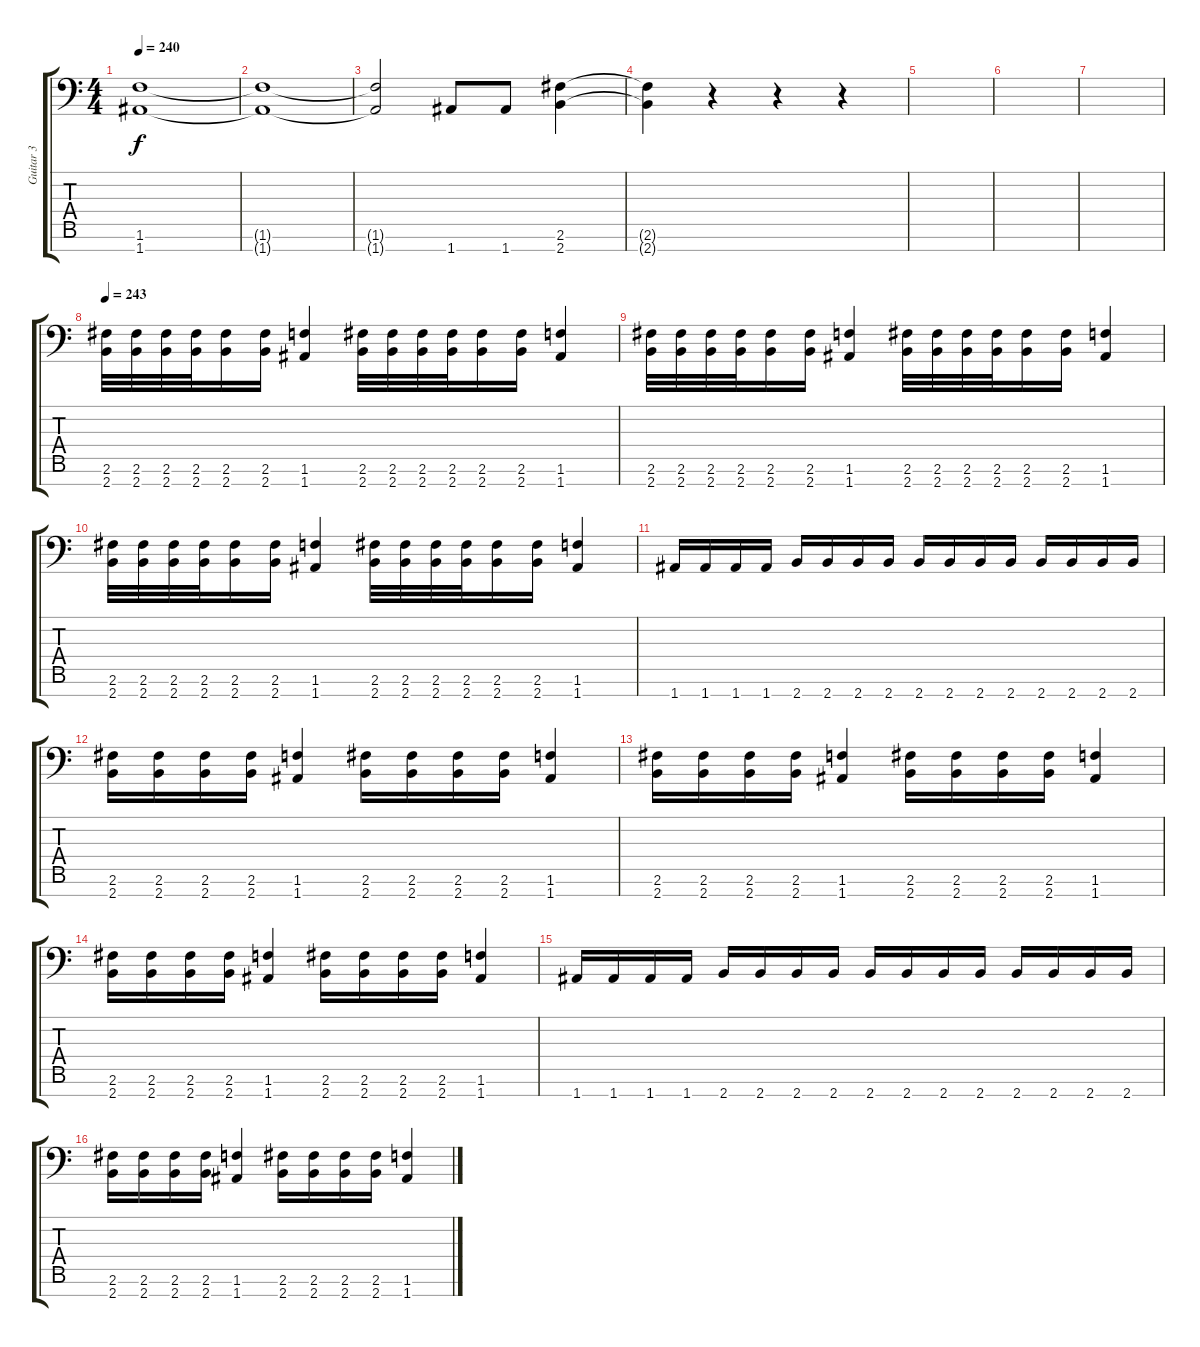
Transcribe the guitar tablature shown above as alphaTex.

\track ("Guitar 3" "Guitar 3") {instrument distortionguitar}
\staff {score tabs}
\tuning (E4 B3 Gb3 D3 A2 E2 A1) {hide}
\ts (4 4)
\tempo 240
\clef f4
\ks c
(1.6{t} 1.7{t}).1{dy f} |
(1.6{t} 1.7{t}).1 |
(1.6{t} 1.7{t}).2 1.7.8 1.7.8 (2.6 2.7).4 |
(2.6{t} 2.7{t}).4 r.4 r.4 r.4 |
|
|
|
\tempo 243
(2.6 2.7).32 (2.6 2.7).32 (2.6 2.7).32 (2.6 2.7).32 (2.6 2.7).16 (2.6 2.7).16 (1.6 1.7).4 (2.6 2.7).32 (2.6 2.7).32 (2.6 2.7).32 (2.6 2.7).32 (2.6 2.7).16 (2.6 2.7).16 (1.6 1.7).4 |
(2.6 2.7).32 (2.6 2.7).32 (2.6 2.7).32 (2.6 2.7).32 (2.6 2.7).16 (2.6 2.7).16 (1.6 1.7).4 (2.6 2.7).32 (2.6 2.7).32 (2.6 2.7).32 (2.6 2.7).32 (2.6 2.7).16 (2.6 2.7).16 (1.6 1.7).4 |
(2.6 2.7).32 (2.6 2.7).32 (2.6 2.7).32 (2.6 2.7).32 (2.6 2.7).16 (2.6 2.7).16 (1.6 1.7).4 (2.6 2.7).32 (2.6 2.7).32 (2.6 2.7).32 (2.6 2.7).32 (2.6 2.7).16 (2.6 2.7).16 (1.6 1.7).4 |
1.7.16 1.7.16 1.7.16 1.7.16 2.7.16 2.7.16 2.7.16 2.7.16 2.7.16 2.7.16 2.7.16 2.7.16 2.7.16 2.7.16 2.7.16 2.7.16 |
(2.6 2.7).16 (2.6 2.7).16 (2.6 2.7).16 (2.6 2.7).16 (1.6 1.7).4 (2.6 2.7).16 (2.6 2.7).16 (2.6 2.7).16 (2.6 2.7).16 (1.6 1.7).4 |
(2.6 2.7).16 (2.6 2.7).16 (2.6 2.7).16 (2.6 2.7).16 (1.6 1.7).4 (2.6 2.7).16 (2.6 2.7).16 (2.6 2.7).16 (2.6 2.7).16 (1.6 1.7).4 |
(2.6 2.7).16 (2.6 2.7).16 (2.6 2.7).16 (2.6 2.7).16 (1.6 1.7).4 (2.6 2.7).16 (2.6 2.7).16 (2.6 2.7).16 (2.6 2.7).16 (1.6 1.7).4 |
1.7.16 1.7.16 1.7.16 1.7.16 2.7.16 2.7.16 2.7.16 2.7.16 2.7.16 2.7.16 2.7.16 2.7.16 2.7.16 2.7.16 2.7.16 2.7.16 |
(2.6 2.7).16 (2.6 2.7).16 (2.6 2.7).16 (2.6 2.7).16 (1.6 1.7).4 (2.6 2.7).16 (2.6 2.7).16 (2.6 2.7).16 (2.6 2.7).16 (1.6 1.7).4
